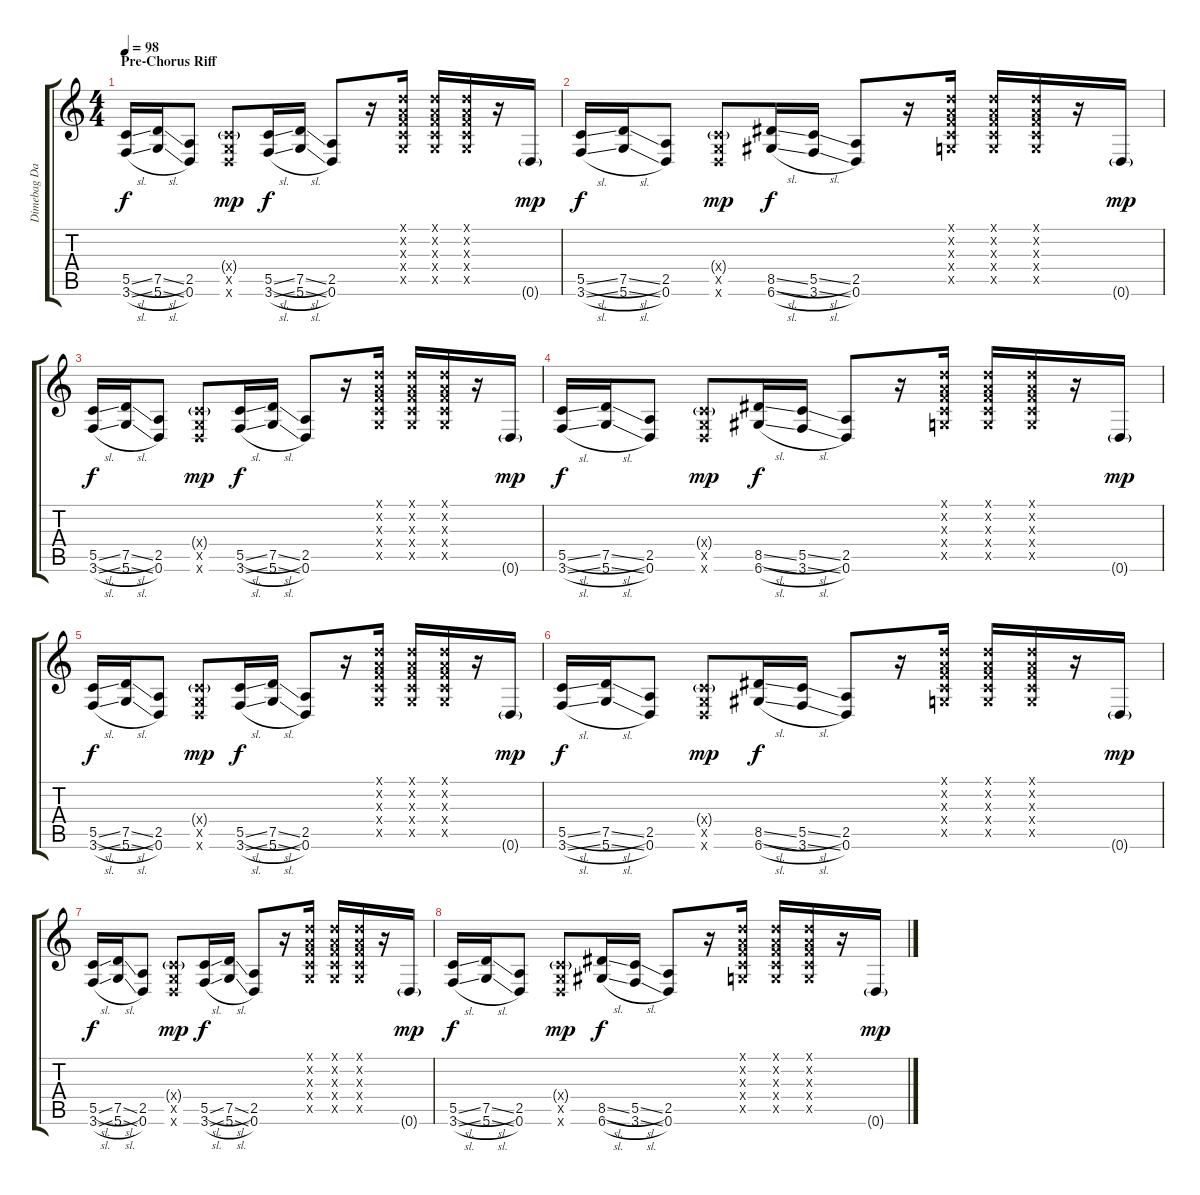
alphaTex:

\track ("Dimebag Darrell" "Dimebag Da") {instrument distortionguitar}
\staff {score tabs}
\tuning (D4 A3 F3 C3 G2 D2) {hide}
\ts (4 4)
\section ("" "Pre-Chorus Riff")
\tempo 98
\clef g2
\ks c
(5.5{sl} 3.6{sl}).16{dy f} (7.5{sl} 5.6{sl}).16 (2.5 0.6).8 (0.4{g x} 0.5{x} 0.6{x}).8{dy mp} (5.5{sl} 3.6{sl}).16{dy f} (7.5{sl} 5.6{sl}).16 (2.5 0.6).8 r.16 (0.1{x} 0.2{x} 0.3{x} 0.4{x} 0.5{x}).16 (0.1{x} 0.2{x} 0.3{x} 0.4{x} 0.5{x}).16 (0.1{x} 0.2{x} 0.3{x} 0.4{x} 0.5{x}).16 r.16 0.6{g}.16{dy mp} |
(5.5{sl} 3.6{sl}).16{dy f} (7.5{sl} 5.6{sl}).16 (2.5 0.6).8 (0.4{g x} 0.5{x} 0.6{x}).8{dy mp} (8.5{sl} 6.6{sl}).16{dy f} (5.5{sl} 3.6{sl}).16 (2.5 0.6).8 r.16 (0.1{x} 0.2{x} 0.3{x} 0.4{x} 0.5{x}).16 (0.1{x} 0.2{x} 0.3{x} 0.4{x} 0.5{x}).16 (0.1{x} 0.2{x} 0.3{x} 0.4{x} 0.5{x}).16 r.16 0.6{g}.16{dy mp} |
(5.5{sl} 3.6{sl}).16{dy f} (7.5{sl} 5.6{sl}).16 (2.5 0.6).8 (0.4{g x} 0.5{x} 0.6{x}).8{dy mp} (5.5{sl} 3.6{sl}).16{dy f} (7.5{sl} 5.6{sl}).16 (2.5 0.6).8 r.16 (0.1{x} 0.2{x} 0.3{x} 0.4{x} 0.5{x}).16 (0.1{x} 0.2{x} 0.3{x} 0.4{x} 0.5{x}).16 (0.1{x} 0.2{x} 0.3{x} 0.4{x} 0.5{x}).16 r.16 0.6{g}.16{dy mp} |
(5.5{sl} 3.6{sl}).16{dy f} (7.5{sl} 5.6{sl}).16 (2.5 0.6).8 (0.4{g x} 0.5{x} 0.6{x}).8{dy mp} (8.5{sl} 6.6{sl}).16{dy f} (5.5{sl} 3.6{sl}).16 (2.5 0.6).8 r.16 (0.1{x} 0.2{x} 0.3{x} 0.4{x} 0.5{x}).16 (0.1{x} 0.2{x} 0.3{x} 0.4{x} 0.5{x}).16 (0.1{x} 0.2{x} 0.3{x} 0.4{x} 0.5{x}).16 r.16 0.6{g}.16{dy mp} |
(5.5{sl} 3.6{sl}).16{dy f} (7.5{sl} 5.6{sl}).16 (2.5 0.6).8 (0.4{g x} 0.5{x} 0.6{x}).8{dy mp} (5.5{sl} 3.6{sl}).16{dy f} (7.5{sl} 5.6{sl}).16 (2.5 0.6).8 r.16 (0.1{x} 0.2{x} 0.3{x} 0.4{x} 0.5{x}).16 (0.1{x} 0.2{x} 0.3{x} 0.4{x} 0.5{x}).16 (0.1{x} 0.2{x} 0.3{x} 0.4{x} 0.5{x}).16 r.16 0.6{g}.16{dy mp} |
(5.5{sl} 3.6{sl}).16{dy f} (7.5{sl} 5.6{sl}).16 (2.5 0.6).8 (0.4{g x} 0.5{x} 0.6{x}).8{dy mp} (8.5{sl} 6.6{sl}).16{dy f} (5.5{sl} 3.6{sl}).16 (2.5 0.6).8 r.16 (0.1{x} 0.2{x} 0.3{x} 0.4{x} 0.5{x}).16 (0.1{x} 0.2{x} 0.3{x} 0.4{x} 0.5{x}).16 (0.1{x} 0.2{x} 0.3{x} 0.4{x} 0.5{x}).16 r.16 0.6{g}.16{dy mp} |
(5.5{sl} 3.6{sl}).16{dy f} (7.5{sl} 5.6{sl}).16 (2.5 0.6).8 (0.4{g x} 0.5{x} 0.6{x}).8{dy mp} (5.5{sl} 3.6{sl}).16{dy f} (7.5{sl} 5.6{sl}).16 (2.5 0.6).8 r.16 (0.1{x} 0.2{x} 0.3{x} 0.4{x} 0.5{x}).16 (0.1{x} 0.2{x} 0.3{x} 0.4{x} 0.5{x}).16 (0.1{x} 0.2{x} 0.3{x} 0.4{x} 0.5{x}).16 r.16 0.6{g}.16{dy mp} |
(5.5{sl} 3.6{sl}).16{dy f} (7.5{sl} 5.6{sl}).16 (2.5 0.6).8 (0.4{g x} 0.5{x} 0.6{x}).8{dy mp} (8.5{sl} 6.6{sl}).16{dy f} (5.5{sl} 3.6{sl}).16 (2.5 0.6).8 r.16 (0.1{x} 0.2{x} 0.3{x} 0.4{x} 0.5{x}).16 (0.1{x} 0.2{x} 0.3{x} 0.4{x} 0.5{x}).16 (0.1{x} 0.2{x} 0.3{x} 0.4{x} 0.5{x}).16 r.16 0.6{g}.16{dy mp}
